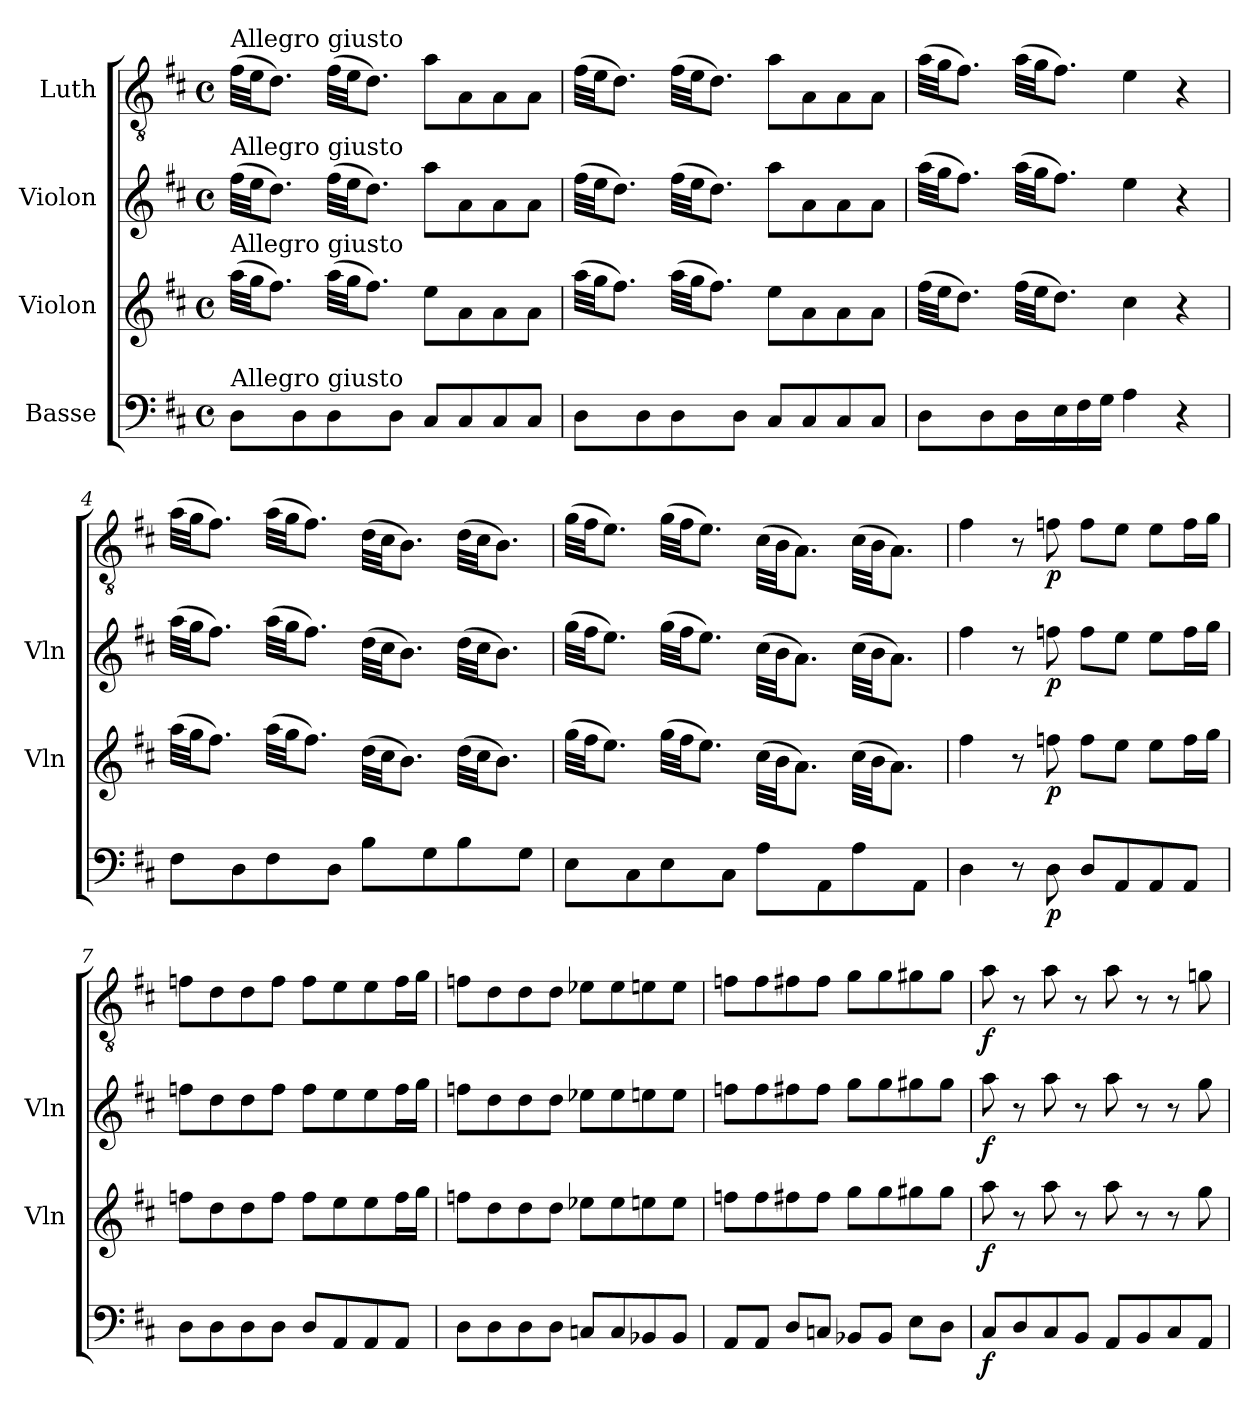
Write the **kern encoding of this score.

**kern	**dynam	**kern	**dynam	**kern	**dynam	**kern	**dynam
*part4	*part4	*part3	*part3	*part2	*part2	*part1	*part1
*staff4	*staff4	*staff3	*staff3	*staff2	*staff2	*staff1	*staff1
*I"Basse	*	*I"Violon	*	*I"Violon	*	*I"Luth	*
*	*	*I'Vln	*	*I'Vln	*	*	*
*clefF4	*	*clefG2	*	*clefG2	*	*clefGv2	*
*k[f#c#]	*	*k[f#c#]	*	*k[f#c#]	*	*k[f#c#]	*
*M4/4	*	*M4/4	*	*M4/4	*	*M4/4	*
*met(c)	*	*met(c)	*	*met(c)	*	*met(c)	*
*MM96	*	*MM96	*	*MM96	*	*MM96	*
=1	=1	=1	=1	=1	=1	=1	=1
!	!	!	!	!	!	!LO:TX:a:t=Allegro giusto	!
!	!	!	!	!LO:TX:a:t=Allegro giusto	!	!	!
!	!	!LO:TX:a:t=Allegro giusto	!	!	!	!	!
!LO:TX:a:t=Allegro giusto	!	!	!	!	!	!	!
8D\L	.	(>32aa\LLL	.	(>32ff#\LLL	.	(>32f#\LLL	.
.	.	32gg\JJ	.	32ee\JJ	.	32e\JJ	.
.	.	8.ff#\J)	.	8.dd\J)	.	8.d\J)	.
8D\	.	.	.	.	.	.	.
8D\	.	(>32aa\LLL	.	(>32ff#\LLL	.	(>32f#\LLL	.
.	.	32gg\JJ	.	32ee\JJ	.	32e\JJ	.
.	.	8.ff#\J)	.	8.dd\J)	.	8.d\J)	.
8D\J	.	.	.	.	.	.	.
8C#/L	.	8ee\L	.	8aa\L	.	8a\L	.
8C#/	.	8a\	.	8a\	.	8A\	.
8C#/	.	8a\	.	8a\	.	8A\	.
8C#/J	.	8a\J	.	8a\J	.	8A\J	.
=2	=2	=2	=2	=2	=2	=2	=2
8D\L	.	(>32aa\LLL	.	(>32ff#\LLL	.	(>32f#\LLL	.
.	.	32gg\JJ	.	32ee\JJ	.	32e\JJ	.
.	.	8.ff#\J)	.	8.dd\J)	.	8.d\J)	.
8D\	.	.	.	.	.	.	.
8D\	.	(>32aa\LLL	.	(>32ff#\LLL	.	(>32f#\LLL	.
.	.	32gg\JJ	.	32ee\JJ	.	32e\JJ	.
.	.	8.ff#\J)	.	8.dd\J)	.	8.d\J)	.
8D\J	.	.	.	.	.	.	.
8C#/L	.	8ee\L	.	8aa\L	.	8a\L	.
8C#/	.	8a\	.	8a\	.	8A\	.
8C#/	.	8a\	.	8a\	.	8A\	.
8C#/J	.	8a\J	.	8a\J	.	8A\J	.
=3	=3	=3	=3	=3	=3	=3	=3
8D\L	.	(>32ff#\LLL	.	(>32aa\LLL	.	(>32a\LLL	.
.	.	32ee\JJ	.	32gg\JJ	.	32g\JJ	.
.	.	8.dd\J)	.	8.ff#\J)	.	8.f#\J)	.
8D\	.	.	.	.	.	.	.
16D\L	.	(>32ff#\LLL	.	(>32aa\LLL	.	(>32a\LLL	.
.	.	32ee\JJ	.	32gg\JJ	.	32g\JJ	.
16E\	.	8.dd\J)	.	8.ff#\J)	.	8.f#\J)	.
16F#\	.	.	.	.	.	.	.
16G\JJ	.	.	.	.	.	.	.
4A\	.	4cc#\	.	4ee\	.	4e\	.
4r	.	4r	.	4r	.	4r	.
!!LO:LB:g=z
=4	=4	=4	=4	=4	=4	=4	=4
8F#\L	.	(>32aa\LLL	.	(>32aa\LLL	.	(>32a\LLL	.
.	.	32gg\JJ	.	32gg\JJ	.	32g\JJ	.
.	.	8.ff#\J)	.	8.ff#\J)	.	8.f#\J)	.
8D\	.	.	.	.	.	.	.
8F#\	.	(>32aa\LLL	.	(>32aa\LLL	.	(>32a\LLL	.
.	.	32gg\JJ	.	32gg\JJ	.	32g\JJ	.
.	.	8.ff#\J)	.	8.ff#\J)	.	8.f#\J)	.
8D\J	.	.	.	.	.	.	.
8B\L	.	(>32dd\LLL	.	(>32dd\LLL	.	(>32d\LLL	.
.	.	32cc#\JJ	.	32cc#\JJ	.	32c#\JJ	.
.	.	8.b\J)	.	8.b\J)	.	8.B\J)	.
8G\	.	.	.	.	.	.	.
8B\	.	(>32dd\LLL	.	(>32dd\LLL	.	(>32d\LLL	.
.	.	32cc#\JJ	.	32cc#\JJ	.	32c#\JJ	.
.	.	8.b\J)	.	8.b\J)	.	8.B\J)	.
8G\J	.	.	.	.	.	.	.
=5	=5	=5	=5	=5	=5	=5	=5
8E\L	.	(>32gg\LLL	.	(>32gg\LLL	.	(>32g\LLL	.
.	.	32ff#\JJ	.	32ff#\JJ	.	32f#\JJ	.
.	.	8.ee\J)	.	8.ee\J)	.	8.e\J)	.
8C#\	.	.	.	.	.	.	.
8E\	.	(>32gg\LLL	.	(>32gg\LLL	.	(>32g\LLL	.
.	.	32ff#\JJ	.	32ff#\JJ	.	32f#\JJ	.
.	.	8.ee\J)	.	8.ee\J)	.	8.e\J)	.
8C#\J	.	.	.	.	.	.	.
8A\L	.	(>32cc#\LLL	.	(>32cc#\LLL	.	(>32c#\LLL	.
.	.	32b\JJ	.	32b\JJ	.	32B\JJ	.
.	.	8.a\J)	.	8.a\J)	.	8.A\J)	.
8AA\	.	.	.	.	.	.	.
8A\	.	(>32cc#\LLL	.	(>32cc#\LLL	.	(>32c#\LLL	.
.	.	32b\JJ	.	32b\JJ	.	32B\JJ	.
.	.	8.a\J)	.	8.a\J)	.	8.A\J)	.
8AA\J	.	.	.	.	.	.	.
=6	=6	=6	=6	=6	=6	=6	=6
4D\	.	4ff#\	.	4ff#\	.	4f#\	.
8r	.	8r	.	8r	.	8r	.
!	!LO:DY:b	!	!LO:DY:b	!	!LO:DY:b	!	!LO:DY:b
8D\	p	8ffn\	p	8ffn\	p	8fn\	p
8D/L	.	8ff\L	.	8ff\L	.	8f\L	.
8AA/	.	8ee\J	.	8ee\J	.	8e\J	.
8AA/	.	8ee\L	.	8ee\L	.	8e\L	.
8AA/J	.	16ff\L	.	16ff\L	.	16f\L	.
.	.	16gg\JJ	.	16gg\JJ	.	16g\JJ	.
=7	=7	=7	=7	=7	=7	=7	=7
8D\L	.	8ffn\L	.	8ffn\L	.	8fn\L	.
8D\	.	8dd\	.	8dd\	.	8d\	.
8D\	.	8dd\	.	8dd\	.	8d\	.
8D\J	.	8ff\J	.	8ff\J	.	8f\J	.
8D/L	.	8ff\L	.	8ff\L	.	8f\L	.
8AA/	.	8ee\	.	8ee\	.	8e\	.
8AA/	.	8ee\	.	8ee\	.	8e\	.
8AA/J	.	16ff\L	.	16ff\L	.	16f\L	.
.	.	16gg\JJ	.	16gg\JJ	.	16g\JJ	.
!!LO:LB:g=z
=8	=8	=8	=8	=8	=8	=8	=8
8D\L	.	8ffn\L	.	8ffn\L	.	8fn\L	.
8D\	.	8dd\	.	8dd\	.	8d\	.
8D\	.	8dd\	.	8dd\	.	8d\	.
8D\J	.	8dd\J	.	8dd\J	.	8d\J	.
8Cn/L	.	8ee-X\L	.	8ee-X\L	.	8e-X\L	.
8C/	.	8ee-\	.	8ee-\	.	8e-\	.
8BB-X/	.	8een\	.	8een\	.	8en\	.
8BB-/J	.	8ee\J	.	8ee\J	.	8e\J	.
=9	=9	=9	=9	=9	=9	=9	=9
8AA/L	.	8ffn\L	.	8ffn\L	.	8fn\L	.
8AA/J	.	8ff\	.	8ff\	.	8f\	.
8D/L	.	8ff#X\	.	8ff#X\	.	8f#X\	.
8Cn/J	.	8ff#\J	.	8ff#\J	.	8f#\J	.
8BB-X/L	.	8gg\L	.	8gg\L	.	8g\L	.
8BB-/J	.	8gg\	.	8gg\	.	8g\	.
8E\L	.	8gg#X\	.	8gg#X\	.	8g#X\	.
8D\J	.	8gg#\J	.	8gg#\J	.	8g#\J	.
=10	=10	=10	=10	=10	=10	=10	=10
!	!LO:DY:b	!	!LO:DY:b	!	!LO:DY:b	!	!LO:DY:b
8C#/L	f	8aa\	f	8aa\	f	8a\	f
8D/	.	8r	.	8r	.	8r	.
8C#/	.	8aa\	.	8aa\	.	8a\	.
8BB/J	.	8r	.	8r	.	8r	.
8AA/L	.	8aa\	.	8aa\	.	8a\	.
8BB/	.	8r	.	8r	.	8r	.
8C#/	.	8r	.	8r	.	8r	.
8AA/J	.	8gg\	.	8gg\	.	8gn\	.
=	=	=	=	=	=	=	=
*-	*-	*-	*-	*-	*-	*-	*-
